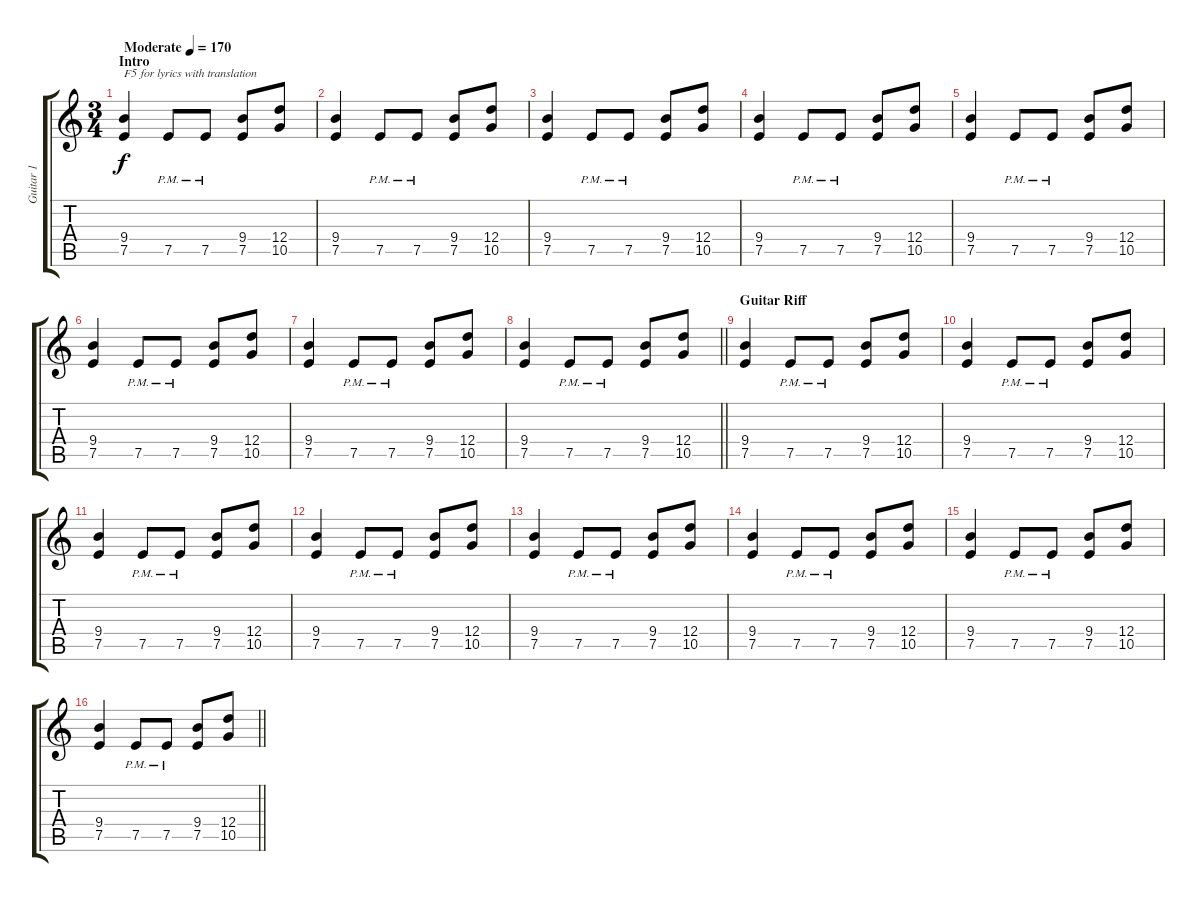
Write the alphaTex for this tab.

\track ("Guitar 1" "Guitar 1") {instrument overdrivenguitar}
\staff {score tabs}
\tuning (E4 B3 G3 D3 A2 E2) {hide}
\ts (3 4)
\section ("" "Intro")
\tempo (170 "Moderate")
\clef g2
\ks c
(9.4 7.5).4{txt "F5 for lyrics with translation" dy f instrument overdrivenguitar} 7.5{pm}.8 7.5{pm}.8 (9.4 7.5).8 (12.4 10.5).8 |
(9.4 7.5).4 7.5{pm}.8 7.5{pm}.8 (9.4 7.5).8 (12.4 10.5).8 |
(9.4 7.5).4 7.5{pm}.8 7.5{pm}.8 (9.4 7.5).8 (12.4 10.5).8 |
(9.4 7.5).4 7.5{pm}.8 7.5{pm}.8 (9.4 7.5).8 (12.4 10.5).8 |
(9.4 7.5).4 7.5{pm}.8 7.5{pm}.8 (9.4 7.5).8 (12.4 10.5).8 |
(9.4 7.5).4 7.5{pm}.8 7.5{pm}.8 (9.4 7.5).8 (12.4 10.5).8 |
(9.4 7.5).4 7.5{pm}.8 7.5{pm}.8 (9.4 7.5).8 (12.4 10.5).8 |
\barLineRight lightlight
(9.4 7.5).4 7.5{pm}.8 7.5{pm}.8 (9.4 7.5).8 (12.4 10.5).8 |
\section ("" "Guitar Riff")
(9.4 7.5).4 7.5{pm}.8 7.5{pm}.8 (9.4 7.5).8 (12.4 10.5).8 |
(9.4 7.5).4 7.5{pm}.8 7.5{pm}.8 (9.4 7.5).8 (12.4 10.5).8 |
(9.4 7.5).4 7.5{pm}.8 7.5{pm}.8 (9.4 7.5).8 (12.4 10.5).8 |
(9.4 7.5).4 7.5{pm}.8 7.5{pm}.8 (9.4 7.5).8 (12.4 10.5).8 |
(9.4 7.5).4 7.5{pm}.8 7.5{pm}.8 (9.4 7.5).8 (12.4 10.5).8 |
(9.4 7.5).4 7.5{pm}.8 7.5{pm}.8 (9.4 7.5).8 (12.4 10.5).8 |
(9.4 7.5).4 7.5{pm}.8 7.5{pm}.8 (9.4 7.5).8 (12.4 10.5).8 |
\barLineRight lightlight
(9.4 7.5).4 7.5{pm}.8 7.5{pm}.8 (9.4 7.5).8 (12.4 10.5).8
